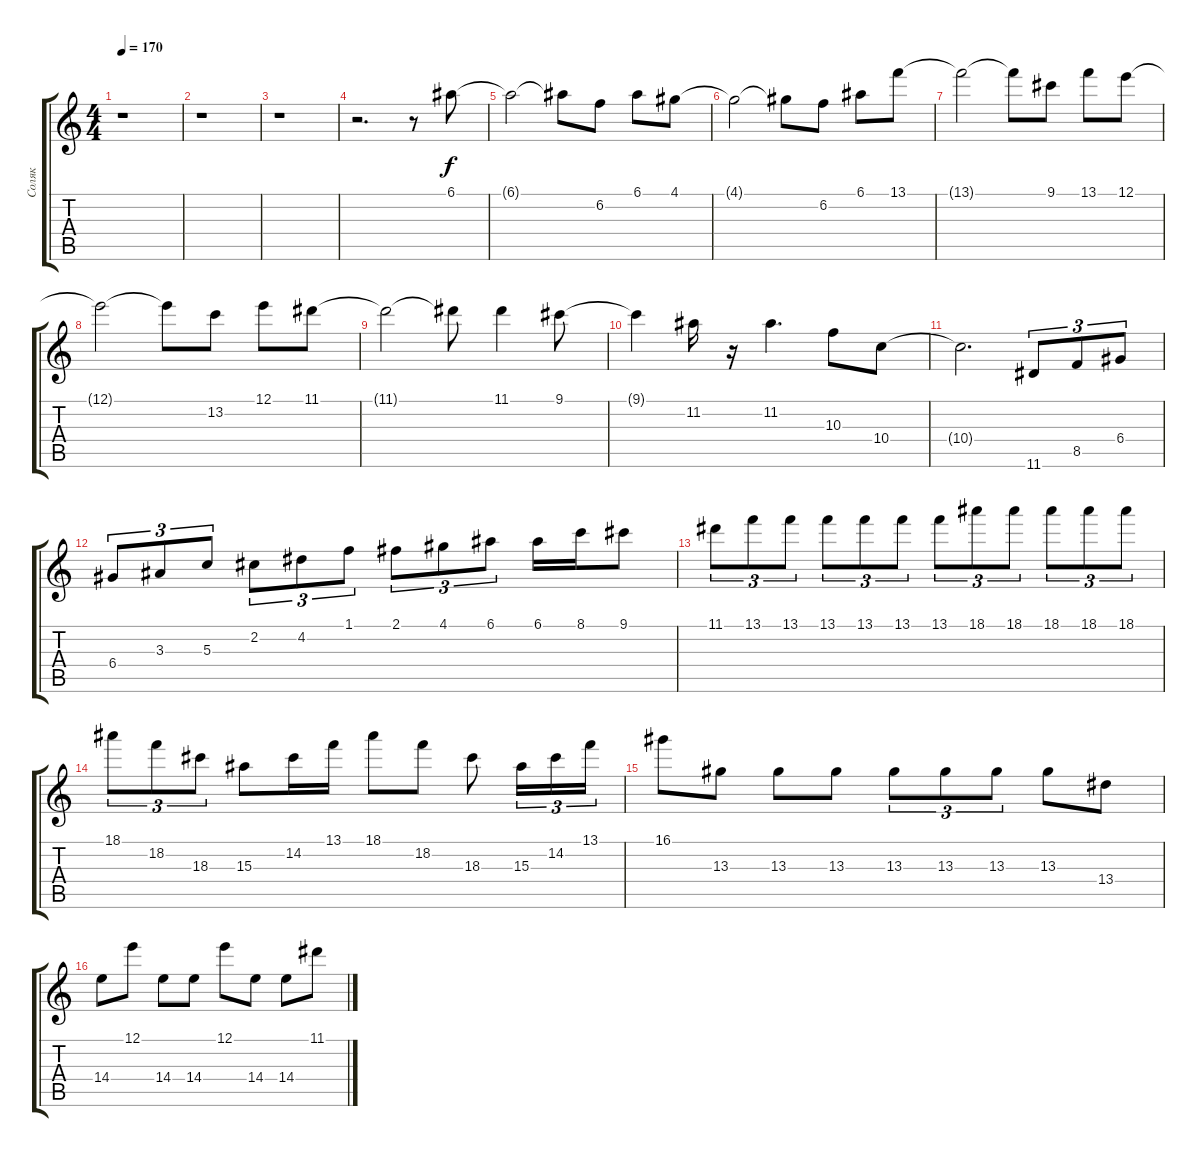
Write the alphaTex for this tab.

\track ("Соляк" "Соляк") {instrument distortionguitar}
\staff {score tabs}
\tuning (E4 B3 G3 D3 A2 E2) {hide}
\ts (4 4)
\tempo 170
\clef g2
\ks c
r.1{dy f} |
r.1 |
r.1 |
r.2{d} r.8 6.1.8 |
6.1{t}.2 6.1{t}.8 6.2.8 6.1.8 4.1.8 |
4.1{t}.2 4.1{t}.8 6.2.8 6.1.8 13.1.8 |
13.1{t}.2 13.1{t}.8 9.1.8 13.1.8 12.1.8 |
12.1{t}.2 12.1{t}.8 13.2.8 12.1.8 11.1.8 |
11.1{t}.2 11.1{t}.8 11.1.4 9.1.8 |
9.1{t}.4 11.2.16 r.16 11.2.4{d} 10.3.8 10.4.8 |
10.4{t}.2{d} 11.6.8{tu (3 2)} 8.5.8{tu (3 2)} 6.4.8{tu (3 2)} |
6.4.8{tu (3 2)} 3.3.8{tu (3 2)} 5.3.8{tu (3 2)} 2.2.8{tu (3 2)} 4.2.8{tu (3 2)} 1.1.8{tu (3 2)} 2.1.8{tu (3 2)} 4.1.8{tu (3 2)} 6.1.8{tu (3 2)} 6.1.16 8.1.16 9.1.8 |
11.1.8{tu (3 2)} 13.1.8{tu (3 2)} 13.1.8{tu (3 2)} 13.1.8{tu (3 2)} 13.1.8{tu (3 2)} 13.1.8{tu (3 2)} 13.1.8{tu (3 2)} 18.1.8{tu (3 2)} 18.1.8{tu (3 2)} 18.1.8{tu (3 2)} 18.1.8{tu (3 2)} 18.1.8{tu (3 2)} |
18.1.8{tu (3 2)} 18.2.8{tu (3 2)} 18.3.8{tu (3 2)} 15.3.8 14.2.16 13.1.16 18.1.8 18.2.8 18.3.8 15.3.16{tu (3 2)} 14.2.16{tu (3 2)} 13.1.16{tu (3 2)} |
16.1.8 13.3.8 13.3.8 13.3.8 13.3.8{tu (3 2)} 13.3.8{tu (3 2)} 13.3.8{tu (3 2)} 13.3.8 13.4.8 |
14.4.8 12.1.8 14.4.8 14.4.8 12.1.8 14.4.8 14.4.8 11.1.8
